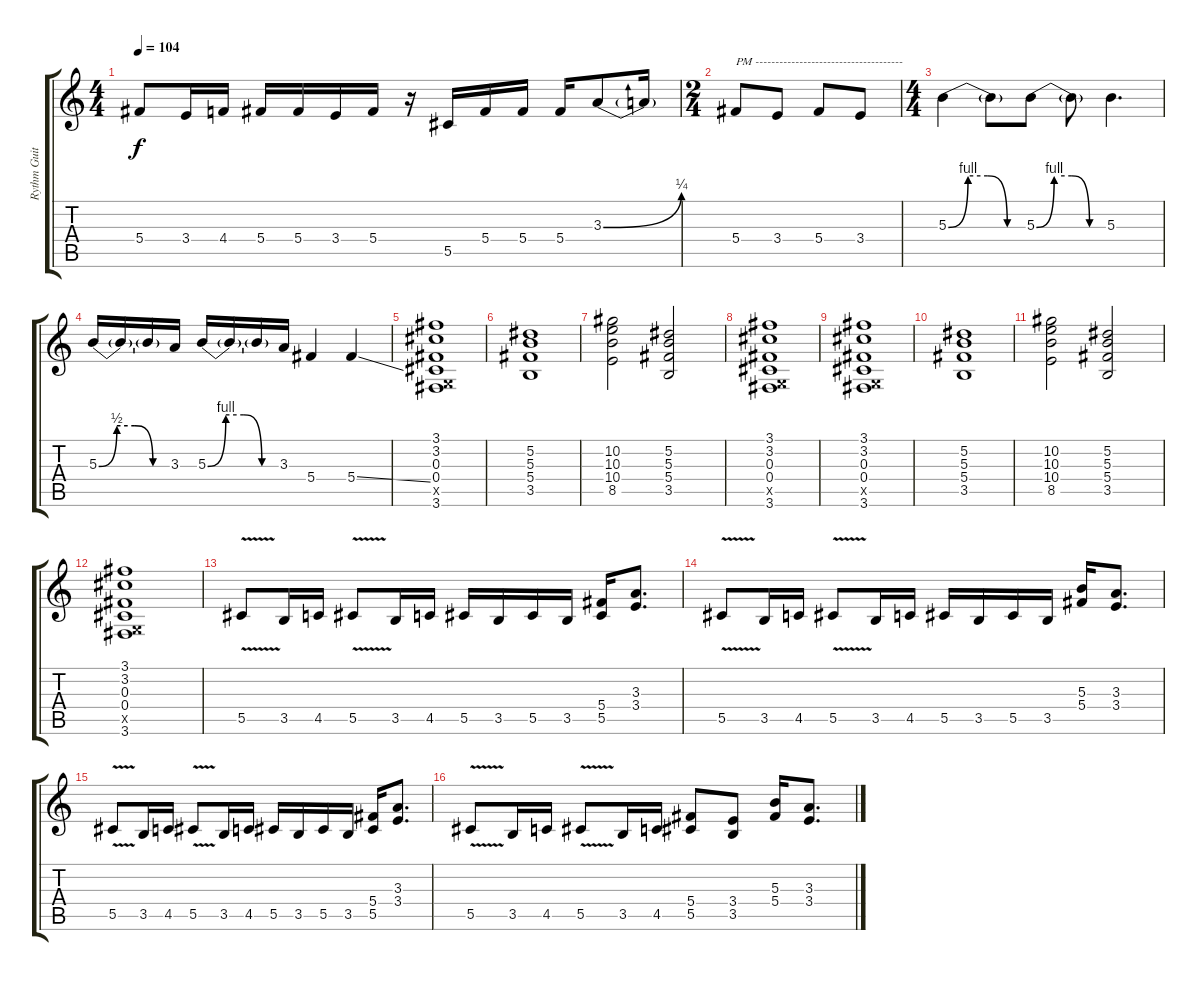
\track ("Rythm Guitar 2" "Rythm Guit") {instrument distortionguitar}
\staff {score tabs}
\tuning (Eb4 Bb3 Gb3 Db3 Ab2 Eb2) {hide}
\ts (4 4)
\tempo 104
\clef g2
\ks c
5.4.8{dy f} 3.4.16 4.4.16 5.4.16 5.4.16 3.4.16 5.4.16 r.16 5.5.16 5.4.16 5.4.16 5.4.16 3.3{be (bend 0 0 60 1)}.8 3.3{t}.16 |
\ts (2 4)
5.4.8{txt "PM -------------------------------------"} 3.4.8 5.4.8 3.4.8 |
\ts (4 4)
5.3{be (custom 0 0 15 4 30 4 45 0 60 0)}.4 5.3{t}.8 5.3{be (custom 0 0 15 4 30 4 45 0 60 0)}.8 5.3{t}.8 5.3.4{d} |
5.3{be (custom 0 0 15 2 30 2 45 0 60 0)}.16 5.3{t}.16 5.3{t}.16 3.3.16 5.3{be (custom 0 0 15 4 30 4 45 0 60 0)}.16 5.3{t}.16 5.3{t}.16 3.3.16 5.4.4 5.4{ss}.4 |
(3.1 3.2 0.3 0.4 -1.5{x} 3.6).1 |
(5.2 5.3 5.4 3.5).1 |
(10.2 10.3 10.4 8.5).2 (5.2 5.3 5.4 3.5).2 |
(3.1 3.2 0.3 0.4 -1.5{x} 3.6).1 |
(3.1 3.2 0.3 0.4 -1.5{x} 3.6).1 |
(5.2 5.3 5.4 3.5).1 |
(10.2 10.3 10.4 8.5).2 (5.2 5.3 5.4 3.5).2 |
(3.1 3.2 0.3 0.4 -1.5{x} 3.6).1 |
5.5{v}.8 3.5.16 4.5.16 5.5{v}.8 3.5.16 4.5.16 5.5.16 3.5.16 5.5.16 3.5.16 (5.4 5.5).16 (3.3 3.4).8{d} |
5.5{v}.8 3.5.16 4.5.16 5.5{v}.8 3.5.16 4.5.16 5.5.16 3.5.16 5.5.16 3.5.16 (5.3 5.4).16 (3.3 3.4).8{d} |
5.5{v}.8 3.5.16 4.5.16 5.5{v}.8 3.5.16 4.5.16 5.5.16 3.5.16 5.5.16 3.5.16 (5.4 5.5).16 (3.3 3.4).8{d} |
5.5{v}.8 3.5.16 4.5.16 5.5{v}.8 3.5.16 4.5.16 (5.4 5.5).8 (3.4 3.5).8 (5.3 5.4).16 (3.3 3.4).8{d}
